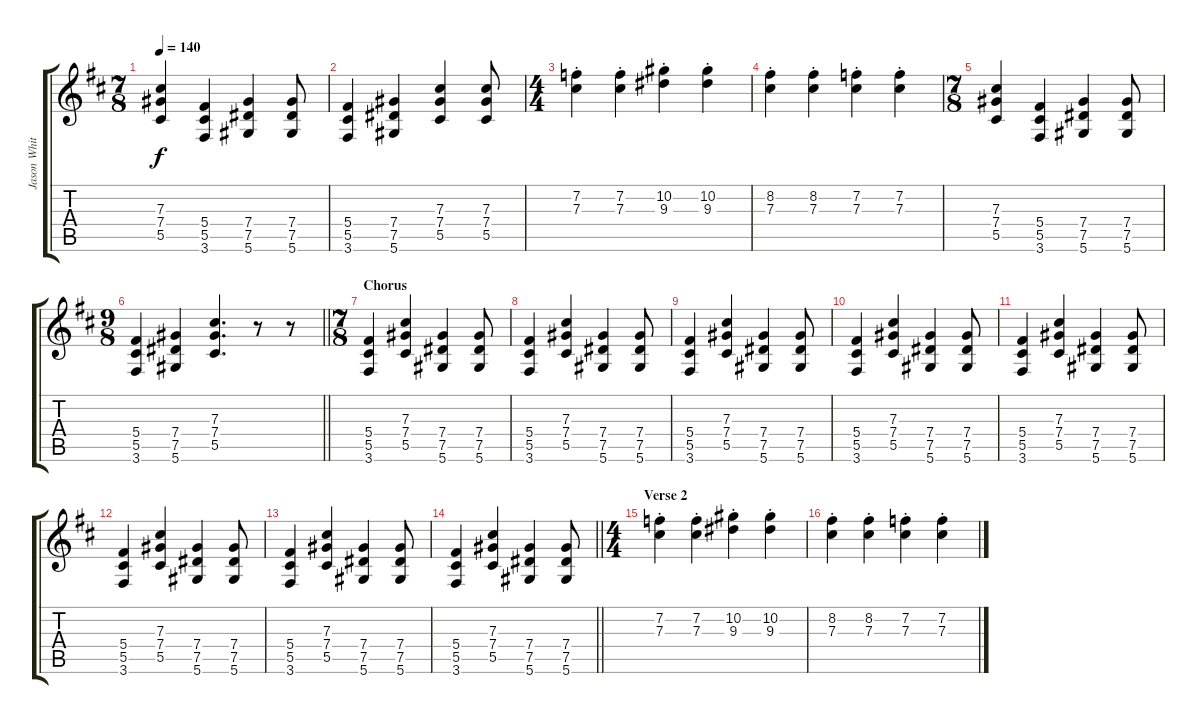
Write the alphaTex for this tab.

\track ("Jason White" "Jason Whit") {instrument overdrivenguitar}
\staff {score tabs}
\tuning (Eb4 Bb3 Gb3 Db3 Ab2 Eb2) {hide}
\ts (7 8)
\tempo 140
\clef g2
\ks d
(7.3 7.4 5.5).4{dy f} (5.4 5.5 3.6).4 (7.4 7.5 5.6).4 (7.4 7.5 5.6).8 |
(5.4 5.5 3.6).4 (7.4 7.5 5.6).4 (7.3 7.4 5.5).4 (7.3 7.4 5.5).8 |
\ts (4 4)
(7.2{st} 7.3{st}).4 (7.2{st} 7.3{st}).4 (10.2{st} 9.3{st}).4 (10.2{st} 9.3{st}).4 |
(8.2{st} 7.3{st}).4 (8.2{st} 7.3{st}).4 (7.2{st} 7.3{st}).4 (7.2{st} 7.3{st}).4 |
\ts (7 8)
(7.3 7.4 5.5).4 (5.4 5.5 3.6).4 (7.4 7.5 5.6).4 (7.4 7.5 5.6).8 |
\ts (9 8)
\barLineRight lightlight
(5.4 5.5 3.6).4 (7.4 7.5 5.6).4 (7.3 7.4 5.5).4{d} r.8 r.8 |
\ts (7 8)
\section ("" "Chorus")
(5.4 5.5 3.6).4 (7.3 7.4 5.5).4 (7.4 7.5 5.6).4 (7.4 7.5 5.6).8 |
(5.4 5.5 3.6).4 (7.3 7.4 5.5).4 (7.4 7.5 5.6).4 (7.4 7.5 5.6).8 |
(5.4 5.5 3.6).4 (7.3 7.4 5.5).4 (7.4 7.5 5.6).4 (7.4 7.5 5.6).8 |
(5.4 5.5 3.6).4 (7.3 7.4 5.5).4 (7.4 7.5 5.6).4 (7.4 7.5 5.6).8 |
(5.4 5.5 3.6).4 (7.3 7.4 5.5).4 (7.4 7.5 5.6).4 (7.4 7.5 5.6).8 |
(5.4 5.5 3.6).4 (7.3 7.4 5.5).4 (7.4 7.5 5.6).4 (7.4 7.5 5.6).8 |
(5.4 5.5 3.6).4 (7.3 7.4 5.5).4 (7.4 7.5 5.6).4 (7.4 7.5 5.6).8 |
\barLineRight lightlight
(5.4 5.5 3.6).4 (7.3 7.4 5.5).4 (7.4 7.5 5.6).4 (7.4 7.5 5.6).8 |
\ts (4 4)
\section ("" "Verse 2")
(7.2{st} 7.3{st}).4 (7.2{st} 7.3{st}).4 (10.2{st} 9.3{st}).4 (10.2{st} 9.3{st}).4 |
(8.2{st} 7.3{st}).4 (8.2{st} 7.3{st}).4 (7.2{st} 7.3{st}).4 (7.2{st} 7.3{st}).4
